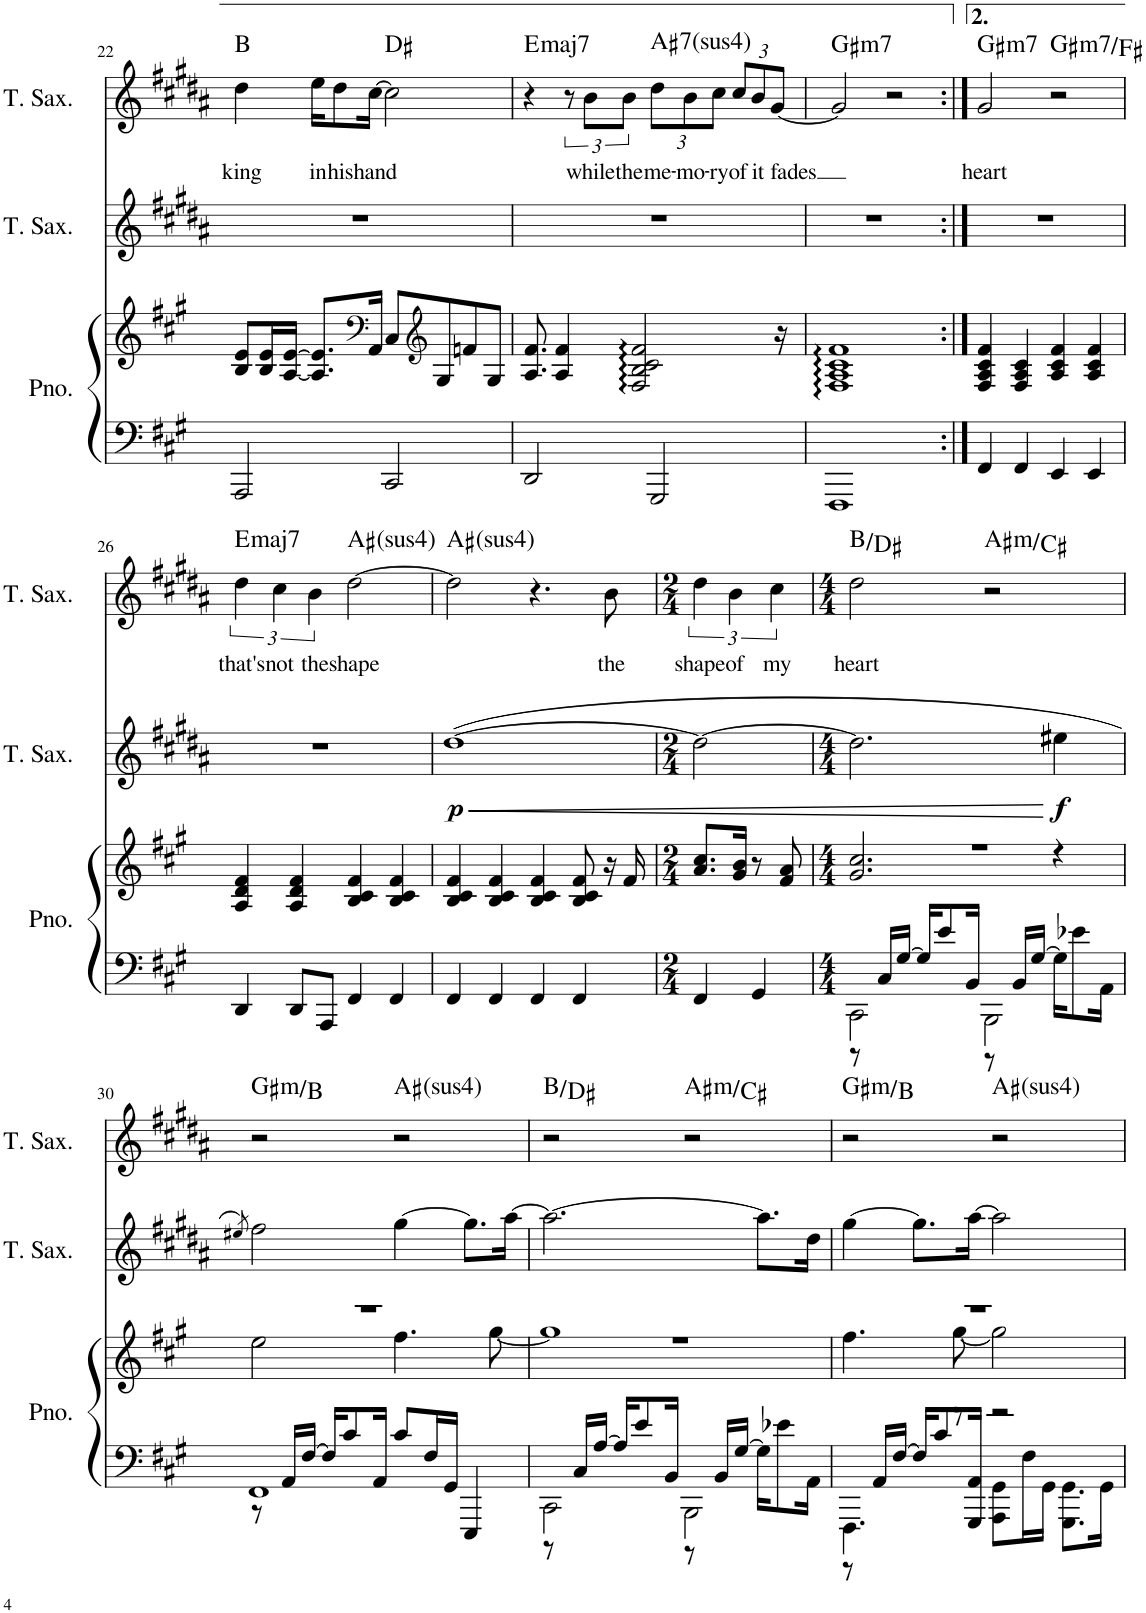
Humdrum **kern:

**kern	**kern	**kern	**dynam	**kern	**text	**harte
*part3	*part3	*part2	*part2	*part1	*part1	*part1
*staff4	*staff3	*staff2	*staff2	*staff1	*staff1	*
*I"Piano	*	*I"Tenor Saxophone	*	*I"Tenor Saxophone	*	*
*I'Pno.	*	*I'T. Sax.	*	*I'T. Sax.	*	*
!!LO:PB:g=z
*clefF4	*clefG2	*clefG2	*	*clefG2	*	*
*	*	*Trd8c14	*	*Trd8c14	*	*
*k[f#c#g#]	*k[f#c#g#]	*k[f#c#g#d#a#]	*	*k[f#c#g#d#a#]	*	*
*M4/4	*M4/4	*M4/4	*	*M4/4	*	*
=22	=22	=22	=22	=22	=22	=22
!	!	!	!	!	!LO:LY:b	!
2AAA/	8B/ 8e/L	1r	.	4dd#\	king	B:maj
.	16B/ 16e/L	.	.	.	.	.
.	[16A/ [16e/JJ	.	.	.	.	.
!	!	!	!	!	!LO:LY:b	!
.	8.A/] 8.e/]L	.	.	16ee\KL	in	.
!	!	!	!	!	!LO:LY:b	!
.	.	.	.	8dd#\	his	.
*	*clefF4	*	*	*	*	*
!	!	!	!	!	!LO:LY:b	!
.	16AA/Jk	.	.	[>16cc#\Jk	hand	.
2CC#/	8C#/L	.	.	2cc#\]	.	D#:maj
*	*clefG2	*	*	*	*	*
.	8G#/	.	.	.	.	.
.	8fn/	.	.	.	.	.
.	8G#/J	.	.	.	.	.
=23	=23	=23	=23	=23	=23	=23
!	!	!	!	!	!	!LO:H:kt=maj7
2DD/	8.A/ 8.f#/	1r	.	4r	.	E:maj7
.	4A/ 4f#/	.	.	.	.	.
.	.	.	.	12r	.	.
!	!	!	!	!	!LO:LY:b	!
.	.	.	.	12b\L	while	.
!	!	!	!	!	!LO:LY:b	!
.	.	.	.	12b\J	the	.
.	2F#/ 2B/ 2c#/ 2f#/	.	.	.	.	.
*	*	*	*	*Xbrackettup	*	*
!	!	!	!	!	!LO:LY:b	!LO:H:kt=74
2GGG#/	.	.	.	12dd#\L	me-	A#:sus4(7)
!	!	!	!	!	!LO:LY:b	!
.	.	.	.	12b\	-mo-	.
!	!	!	!	!	!LO:LY:b	!
.	.	.	.	12cc#\J	-ry	.
!	!	!	!	!	!LO:LY:b	!
.	.	.	.	12cc#/L	of	.
!	!	!	!	!	!LO:LY:b	!
.	.	.	.	12b/	it	.
!	!	!	!	!	!LO:LY:b	!
.	.	.	.	[12g#/J	fades	.
.	16r	.	.	.	.	.
=24	=24	=24	=24	=24	=24	=24
!	!	!	!	!	!	!LO:H:kt=m7
1FFF#	1F# 1A 1c# 1f#	1r	.	2g#/]	.	G#:min7
.	.	.	.	2r	.	.
=25:|!	=25:|!	=25:|!	=25:|!	=25:|!	=25:|!	=25:|!
!	!	!	!	!	!LO:LY:b	!LO:H:kt=m7
4FF#/	4F#/ 4A/ 4c#/ 4f#/	1r	.	2g#/	heart	G#:min7
4FF#/	4F#/ 4A/ 4c#/	.	.	.	.	.
!	!	!	!	!	!	!LO:H:kt=m7
4EE/	4A/ 4c#/ 4f#/	.	.	2r	.	G#:min7/b7
4EE/	4A/ 4c#/ 4f#/	.	.	.	.	.
!!LO:LB:g=z
=26	=26	=26	=26	=26	=26	=26
*	*	*	*	*brackettup	*	*
!	!	!	!	!	!LO:LY:b	!LO:H:kt=maj7
4DD/	4A/ 4d/ 4f#/	1r	.	6dd#\	that's	E:maj7
!	!	!	!	!	!LO:LY:b	!
.	.	.	.	6cc#\	not	.
8DD/L	4A/ 4d/ 4f#/	.	.	.	.	.
!	!	!	!	!	!LO:LY:b	!
.	.	.	.	6b\	the	.
8AAA/J	.	.	.	.	.	.
!	!	!	!	!	!LO:LY:b	!LO:H:kt=4
4FF#/	4B/ 4c#/ 4f#/	.	.	[>2dd#\	shape	A#:sus4
4FF#/	4B/ 4c#/ 4f#/	.	.	.	.	.
=27	=27	=27	=27	=27	=27	=27
!	!	!	!LO:HP:b	!	!	!
!	!	!	!LO:DY:n=1:b	!	!	!LO:H:kt=4
4FF#/	4B/ 4c#/ 4f#/	([1dd#	< p	2dd#\]	.	A#:sus4
4FF#/	4B/ 4c#/ 4f#/	.	.	.	.	.
4FF#/	4B/ 4c#/ 4f#/	.	.	4.r	.	.
4FF#/	8B/ 8c#/ 8f#/	.	.	.	.	.
!	!	!	!	!	!LO:LY:b	!
.	16r	.	.	8b\	the	.
.	16f#/	.	.	.	.	.
=28	=28	=28	=28	=28	=28	=28
*M2/4	*M2/4	*M2/4	*	*M2/4	*	*
!	!	!	!	!	!LO:LY:b	!
4FF#/	8.a/ 8.cc#/L	2dd#\_	.	6dd#\	shape	.
!	!	!	!	!	!LO:LY:b	!
.	.	.	.	6b\	of	.
.	16g#/ 16b/Jk	.	.	.	.	.
4GG#/	8r	.	.	.	.	.
!	!	!	!	!	!LO:LY:b	!
.	.	.	.	6cc#\	my	.
.	8f#/ 8a/	.	.	.	.	.
=29	=29	=29	=29	=29	=29	=29
*M4/4	*M4/4	*M4/4	*	*M4/4	*	*
*^	*^	*	*	*	*	*
!	!	!	!	!	!	!	!LO:LY:b	!
2CC#\	8r	1r	2.g#/ 2.cc#/	2.dd#\]	.	2dd#\	heart	B:maj/3
.	16C#/LL	.	.	.	.	.	.	.
.	[16G#/JJ	.	.	.	.	.	.	.
.	16G#/KL]	.	.	.	.	.	.	.
.	8e/	.	.	.	.	.	.	.
.	16BB/Jk	.	.	.	.	.	.	.
!	!	!	!	!	!	!	!	!LO:H:kt=m
2BBB\	8r	.	.	.	.	2r	.	A#:min/b3
.	16BB/LL	.	.	.	.	.	.	.
.	[16G#/JJ	.	.	.	.	.	.	.
!	!	!	!	!	!LO:DY:n=1:b	!	!	!
.	16G#\KL]	.	4r	4ee#X\	[ f	.	.	.
.	8e-X\	.	.	.	.	.	.	.
.	16AA\Jk	.	.	.	.	.	.	.
!!LO:LB:g=z
=30	=30	=30	=30	=30	=30	=30	=30	=30
.	.	.	.	8qee#X/)	.	.	.	.
!	!	!	!	!	!	!	!	!LO:H:kt=m
1FF#	8r	1r	2ee\	2ff#\	.	2r	.	G#:min/b3
.	16AA/LL	.	.	.	.	.	.	.
.	[16F#/JJ	.	.	.	.	.	.	.
.	16F#/KL]	.	.	.	.	.	.	.
.	8c#/	.	.	.	.	.	.	.
.	16AA/Jk	.	.	.	.	.	.	.
!	!	!	!	!	!	!	!	!LO:H:kt=4
.	8c#/L	.	4.ff#\	[4gg#\	.	2r	.	A#:sus4
.	16F#/L	.	.	.	.	.	.	.
.	16GG#/JJ	.	.	.	.	.	.	.
.	4EEE/	.	.	8.gg#\L]	.	.	.	.
.	.	.	[8gg#\	.	.	.	.	.
.	.	.	.	[16aa#\Jk	.	.	.	.
=31	=31	=31	=31	=31	=31	=31	=31	=31
2CC#\	8r	1r	1gg#]	2.aa#\_	.	2r	.	B:maj/3
.	16C#/LL	.	.	.	.	.	.	.
.	[16A/JJ	.	.	.	.	.	.	.
.	16A/KL]	.	.	.	.	.	.	.
.	8e/	.	.	.	.	.	.	.
.	16BB/Jk	.	.	.	.	.	.	.
!	!	!	!	!	!	!	!	!LO:H:kt=m
2BBB\	8r	.	.	.	.	2r	.	A#:min/b3
.	16BB/LL	.	.	.	.	.	.	.
.	[16G#/JJ	.	.	.	.	.	.	.
.	16G#\KL]	.	.	8.aa#\L]	.	.	.	.
.	8e-X\	.	.	.	.	.	.	.
.	16AA\Jk	.	.	16dd#\Jk	.	.	.	.
=32	=32	=32	=32	=32	=32	=32	=32	=32
!	!	!	!	!	!	!	!	!LO:H:kt=m
4.FFF#\	8r	1r	4.ff#\	[4gg#\	.	2r	.	G#:min/b3
.	16AA/LL	.	.	.	.	.	.	.
.	[16F#/JJ	.	.	.	.	.	.	.
.	16F#/KL]	.	.	8.gg#\L]	.	.	.	.
.	8c#/	.	.	.	.	.	.	.
8r	.	.	[8gg#\	.	.	.	.	.
.	16GGG#/ 16AA/Jk	.	.	[16aa#\Jk	.	.	.	.
!	!	!	!	!	!	!	!	!LO:H:kt=4
2r	8AAA\ 8GG#\L	.	2gg#\]	2aa#\]	.	2r	.	A#:sus4
.	16F#\L	.	.	.	.	.	.	.
.	16GG#\JJ	.	.	.	.	.	.	.
.	8.GGG#\ 8.GG#\L	.	.	.	.	.	.	.
.	16GG#\Jk	.	.	.	.	.	.	.
*v	*v	*	*	*	*	*	*	*
*	*v	*v	*	*	*	*	*
=	=	=	=	=	=	=
*-	*-	*-	*-	*-	*-	*-
